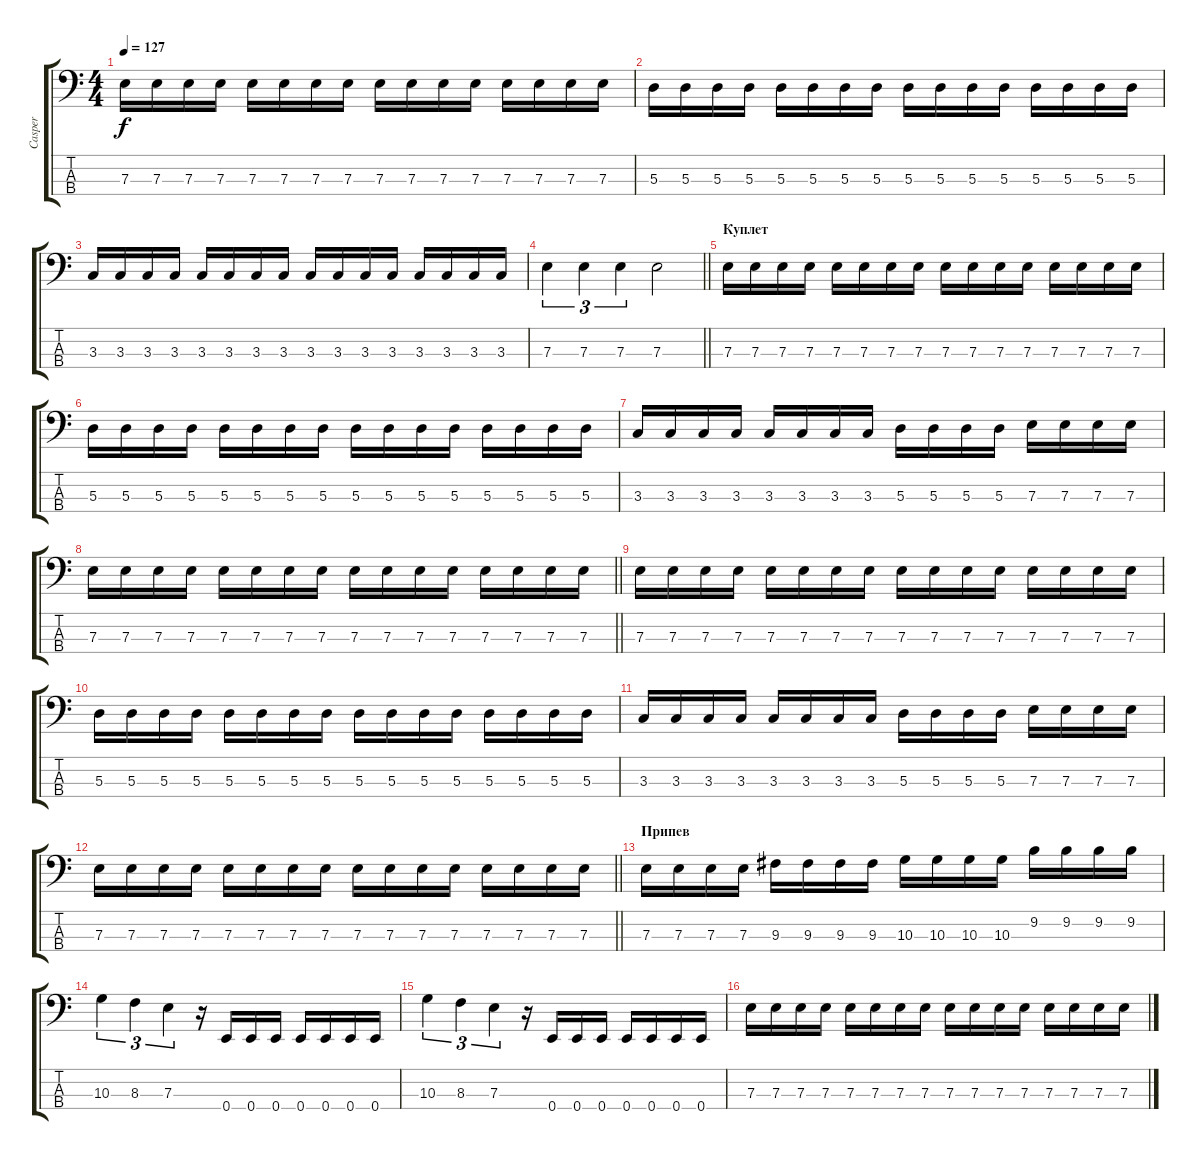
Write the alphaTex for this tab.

\track ("Casper" "Casper") {instrument electricbasspick}
\staff {score tabs}
\tuning (G2 D2 A1 E1) {hide}
\ts (4 4)
\tempo 127
\clef f4
\ks c
7.3.16{dy f} 7.3.16 7.3.16 7.3.16 7.3.16 7.3.16 7.3.16 7.3.16 7.3.16 7.3.16 7.3.16 7.3.16 7.3.16 7.3.16 7.3.16 7.3.16 |
5.3.16 5.3.16 5.3.16 5.3.16 5.3.16 5.3.16 5.3.16 5.3.16 5.3.16 5.3.16 5.3.16 5.3.16 5.3.16 5.3.16 5.3.16 5.3.16 |
3.3.16 3.3.16 3.3.16 3.3.16 3.3.16 3.3.16 3.3.16 3.3.16 3.3.16 3.3.16 3.3.16 3.3.16 3.3.16 3.3.16 3.3.16 3.3.16 |
\barLineRight lightlight
7.3.4{tu (3 2)} 7.3.4{tu (3 2)} 7.3.4{tu (3 2)} 7.3.2 |
\section ("" "Куплет")
7.3.16 7.3.16 7.3.16 7.3.16 7.3.16 7.3.16 7.3.16 7.3.16 7.3.16 7.3.16 7.3.16 7.3.16 7.3.16 7.3.16 7.3.16 7.3.16 |
5.3.16 5.3.16 5.3.16 5.3.16 5.3.16 5.3.16 5.3.16 5.3.16 5.3.16 5.3.16 5.3.16 5.3.16 5.3.16 5.3.16 5.3.16 5.3.16 |
3.3.16 3.3.16 3.3.16 3.3.16 3.3.16 3.3.16 3.3.16 3.3.16 5.3.16 5.3.16 5.3.16 5.3.16 7.3.16 7.3.16 7.3.16 7.3.16 |
\barLineRight lightlight
7.3.16 7.3.16 7.3.16 7.3.16 7.3.16 7.3.16 7.3.16 7.3.16 7.3.16 7.3.16 7.3.16 7.3.16 7.3.16 7.3.16 7.3.16 7.3.16 |
\section ("" "")
7.3.16 7.3.16 7.3.16 7.3.16 7.3.16 7.3.16 7.3.16 7.3.16 7.3.16 7.3.16 7.3.16 7.3.16 7.3.16 7.3.16 7.3.16 7.3.16 |
5.3.16 5.3.16 5.3.16 5.3.16 5.3.16 5.3.16 5.3.16 5.3.16 5.3.16 5.3.16 5.3.16 5.3.16 5.3.16 5.3.16 5.3.16 5.3.16 |
3.3.16 3.3.16 3.3.16 3.3.16 3.3.16 3.3.16 3.3.16 3.3.16 5.3.16 5.3.16 5.3.16 5.3.16 7.3.16 7.3.16 7.3.16 7.3.16 |
\barLineRight lightlight
7.3.16 7.3.16 7.3.16 7.3.16 7.3.16 7.3.16 7.3.16 7.3.16 7.3.16 7.3.16 7.3.16 7.3.16 7.3.16 7.3.16 7.3.16 7.3.16 |
\section ("" "Припев")
7.3.16 7.3.16 7.3.16 7.3.16 9.3.16 9.3.16 9.3.16 9.3.16 10.3.16 10.3.16 10.3.16 10.3.16 9.2.16 9.2.16 9.2.16 9.2.16 |
10.3.4{tu (3 2)} 8.3.4{tu (3 2)} 7.3.4{tu (3 2)} r.16 0.4.16 0.4.16 0.4.16 0.4.16 0.4.16 0.4.16 0.4.16 |
10.3.4{tu (3 2)} 8.3.4{tu (3 2)} 7.3.4{tu (3 2)} r.16 0.4.16 0.4.16 0.4.16 0.4.16 0.4.16 0.4.16 0.4.16 |
7.3.16 7.3.16 7.3.16 7.3.16 7.3.16 7.3.16 7.3.16 7.3.16 7.3.16 7.3.16 7.3.16 7.3.16 7.3.16 7.3.16 7.3.16 7.3.16
